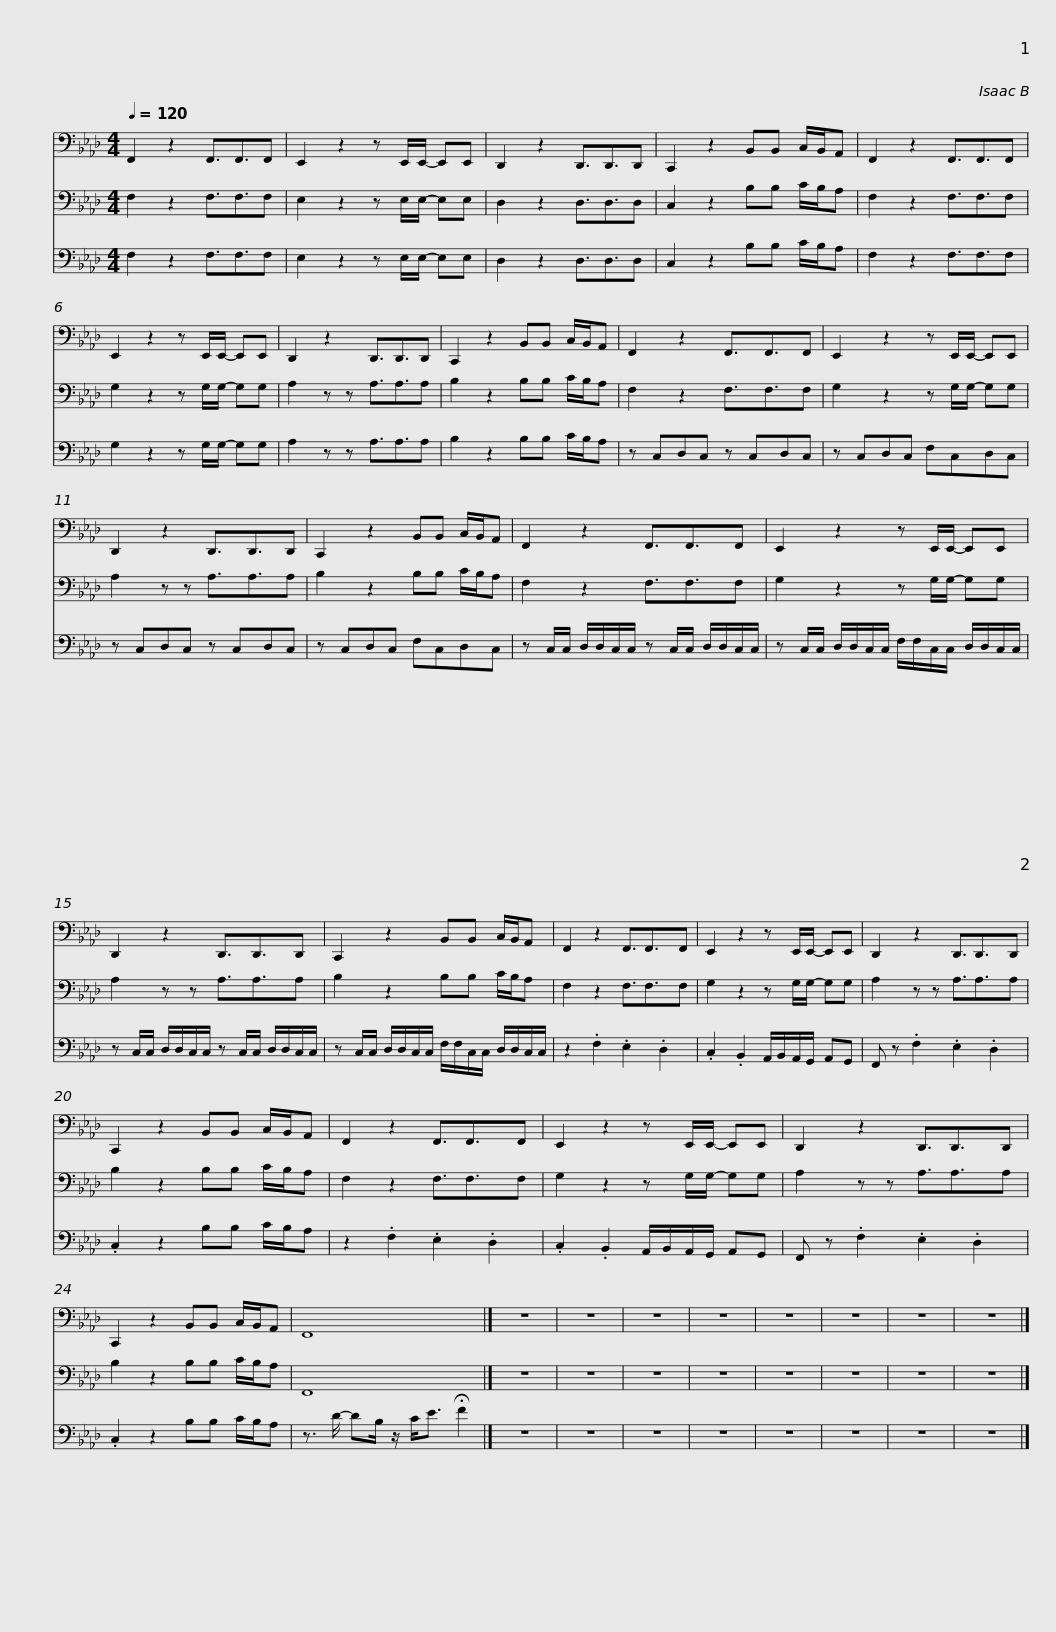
X:1
%%score 1 2 3
L:1/8
Q:1/4=120
M:4/4
I:linebreak $
K:Ab
V:1 bass
V:2 bass
V:3 bass
V:1
 F,,2 z2 F,,3/2F,,3/2F,, | E,,2 z2 z E,,/E,,/- E,,E,, | D,,2 z2 D,,3/2D,,3/2D,, | C,,2 z2 B,,B,, C,/B,,/A,, | F,,2 z2 F,,3/2F,,3/2F,, |$ %5
 E,,2 z2 z E,,/E,,/- E,,E,, | D,,2 z2 D,,3/2D,,3/2D,, | C,,2 z2 B,,B,, C,/B,,/A,, | F,,2 z2 F,,3/2F,,3/2F,, | E,,2 z2 z E,,/E,,/- E,,E,, |$ %10
 D,,2 z2 D,,3/2D,,3/2D,, | C,,2 z2 B,,B,, C,/B,,/A,, | F,,2 z2 F,,3/2F,,3/2F,, |$ E,,2 z2 z E,,/E,,/- E,,E,, | D,,2 z2 D,,3/2D,,3/2D,, | %15
 C,,2 z2 B,,B,, C,/B,,/A,, |$ F,,2 z2 F,,3/2F,,3/2F,, | E,,2 z2 z E,,/E,,/- E,,E,, | D,,2 z2 D,,3/2D,,3/2D,, | C,,2 z2 B,,B,, C,/B,,/A,, | %20
 F,,2 z2 F,,3/2F,,3/2F,, |$ E,,2 z2 z E,,/E,,/- E,,E,, | D,,2 z2 D,,3/2D,,3/2D,, | C,,2 z2 B,,B,, C,/B,,/A,, | F,,8 |] %25
 z8 | z8 |$ z8 | z8 | z8 | %30
 z8 | z8 | z8 |] %33
V:2
 F,2 z2 F,3/2F,3/2F, | E,2 z2 z E,/E,/- E,E, | D,2 z2 D,3/2D,3/2D, | C,2 z2 B,B, C/B,/A, | F,2 z2 F,3/2F,3/2F, |$ %5
 G,2 z2 z G,/G,/- G,G, | A,2 z z A,3/2A,3/2A, | B,2 z2 B,B, C/B,/A, | F,2 z2 F,3/2F,3/2F, | G,2 z2 z G,/G,/- G,G, |$ %10
 A,2 z z A,3/2A,3/2A, | B,2 z2 B,B, C/B,/A, | F,2 z2 F,3/2F,3/2F, |$ G,2 z2 z G,/G,/- G,G, | A,2 z z A,3/2A,3/2A, | %15
 B,2 z2 B,B, C/B,/A, |$ F,2 z2 F,3/2F,3/2F, | G,2 z2 z G,/G,/- G,G, | A,2 z z A,3/2A,3/2A, | B,2 z2 B,B, C/B,/A, | %20
 F,2 z2 F,3/2F,3/2F, |$ G,2 z2 z G,/G,/- G,G, | A,2 z z A,3/2A,3/2A, | B,2 z2 B,B, C/B,/A, | F,,8 |] %25
 z8 | z8 |$ z8 | z8 | z8 | %30
 z8 | z8 | z8 |] %33
V:3
 F,2 z2 F,3/2F,3/2F, | E,2 z2 z E,/E,/- E,E, | D,2 z2 D,3/2D,3/2D, | C,2 z2 B,B, C/B,/A, | F,2 z2 F,3/2F,3/2F, |$ %5
 G,2 z2 z G,/G,/- G,G, | A,2 z z A,3/2A,3/2A, | B,2 z2 B,B, C/B,/A, | z C,D,C, z C,D,C, | z C,D,C, F,C,D,C, |$ %10
 z C,D,C, z C,D,C, | z C,D,C, F,C,D,C, | z C,/C,/ D,/D,/C,/C,/ z C,/C,/ D,/D,/C,/C,/ |$ z C,/C,/ D,/D,/C,/C,/ F,/F,/C,/C,/ D,/D,/C,/C,/ | z C,/C,/ D,/D,/C,/C,/ z C,/C,/ D,/D,/C,/C,/ | %15
 z C,/C,/ D,/D,/C,/C,/ F,/F,/C,/C,/ D,/D,/C,/C,/ |$ z2 .F,2 .E,2 .D,2 | .C,2 .B,,2 A,,/B,,/A,,/G,,/ A,,G,, | F,, z .F,2 .E,2 .D,2 | .C,2 z2 B,B, C/B,/A, | %20
 z2 .F,2 .E,2 .D,2 |$ .C,2 .B,,2 A,,/B,,/A,,/G,,/ A,,G,, | F,, z .F,2 .E,2 .D,2 | .C,2 z2 B,B, C/B,/A, | z3/2 D/- DB,/ z/ C<E !fermata!F2 |] %25
 z8 | z8 |$ z8 | z8 | z8 | %30
 z8 | z8 | z8 |] %33
